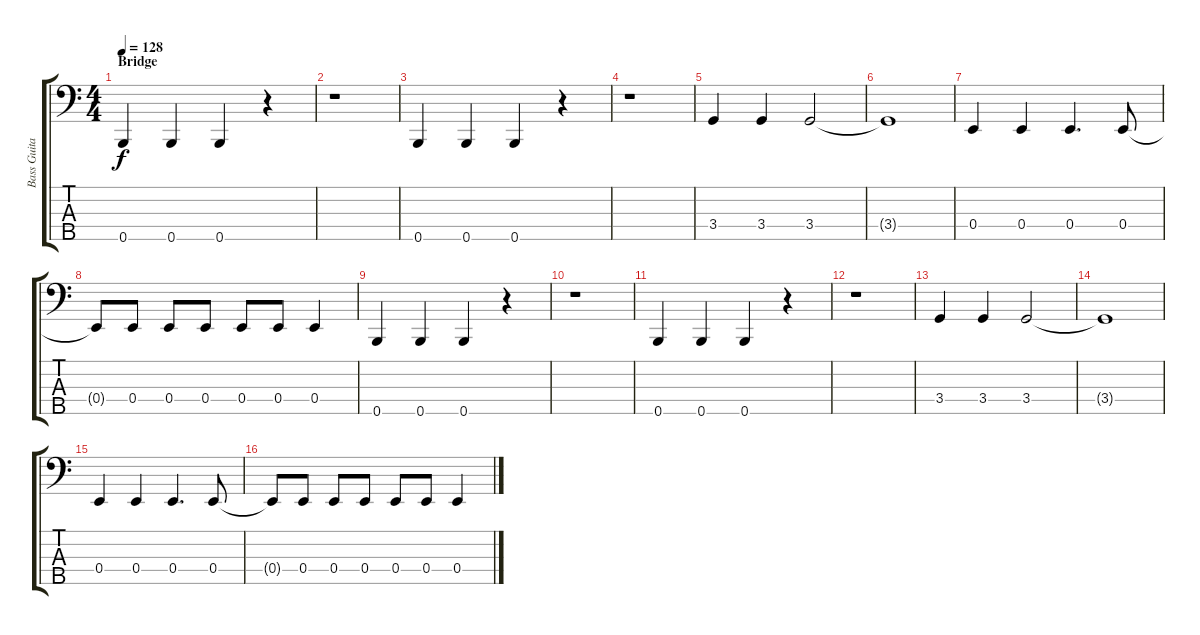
\track ("Bass Guitar" "Bass Guita") {instrument electricbassfinger}
\staff {score tabs}
\tuning (G2 D2 A1 E1 B0) {hide}
\ts (4 4)
\section ("" "Bridge")
\tempo 128
\clef f4
\ks c
0.5.4{dy f} 0.5.4 0.5.4 r.4 |
r.1 |
0.5.4 0.5.4 0.5.4 r.4 |
r.1 |
3.4.4 3.4.4 3.4.2 |
3.4{t}.1 |
0.4.4 0.4.4 0.4.4{d} 0.4.8 |
0.4{t}.8 0.4.8 0.4.8 0.4.8 0.4.8 0.4.8 0.4.4 |
0.5.4 0.5.4 0.5.4 r.4 |
r.1 |
0.5.4 0.5.4 0.5.4 r.4 |
r.1 |
3.4.4 3.4.4 3.4.2 |
3.4{t}.1 |
0.4.4 0.4.4 0.4.4{d} 0.4.8 |
0.4{t}.8 0.4.8 0.4.8 0.4.8 0.4.8 0.4.8 0.4.4
